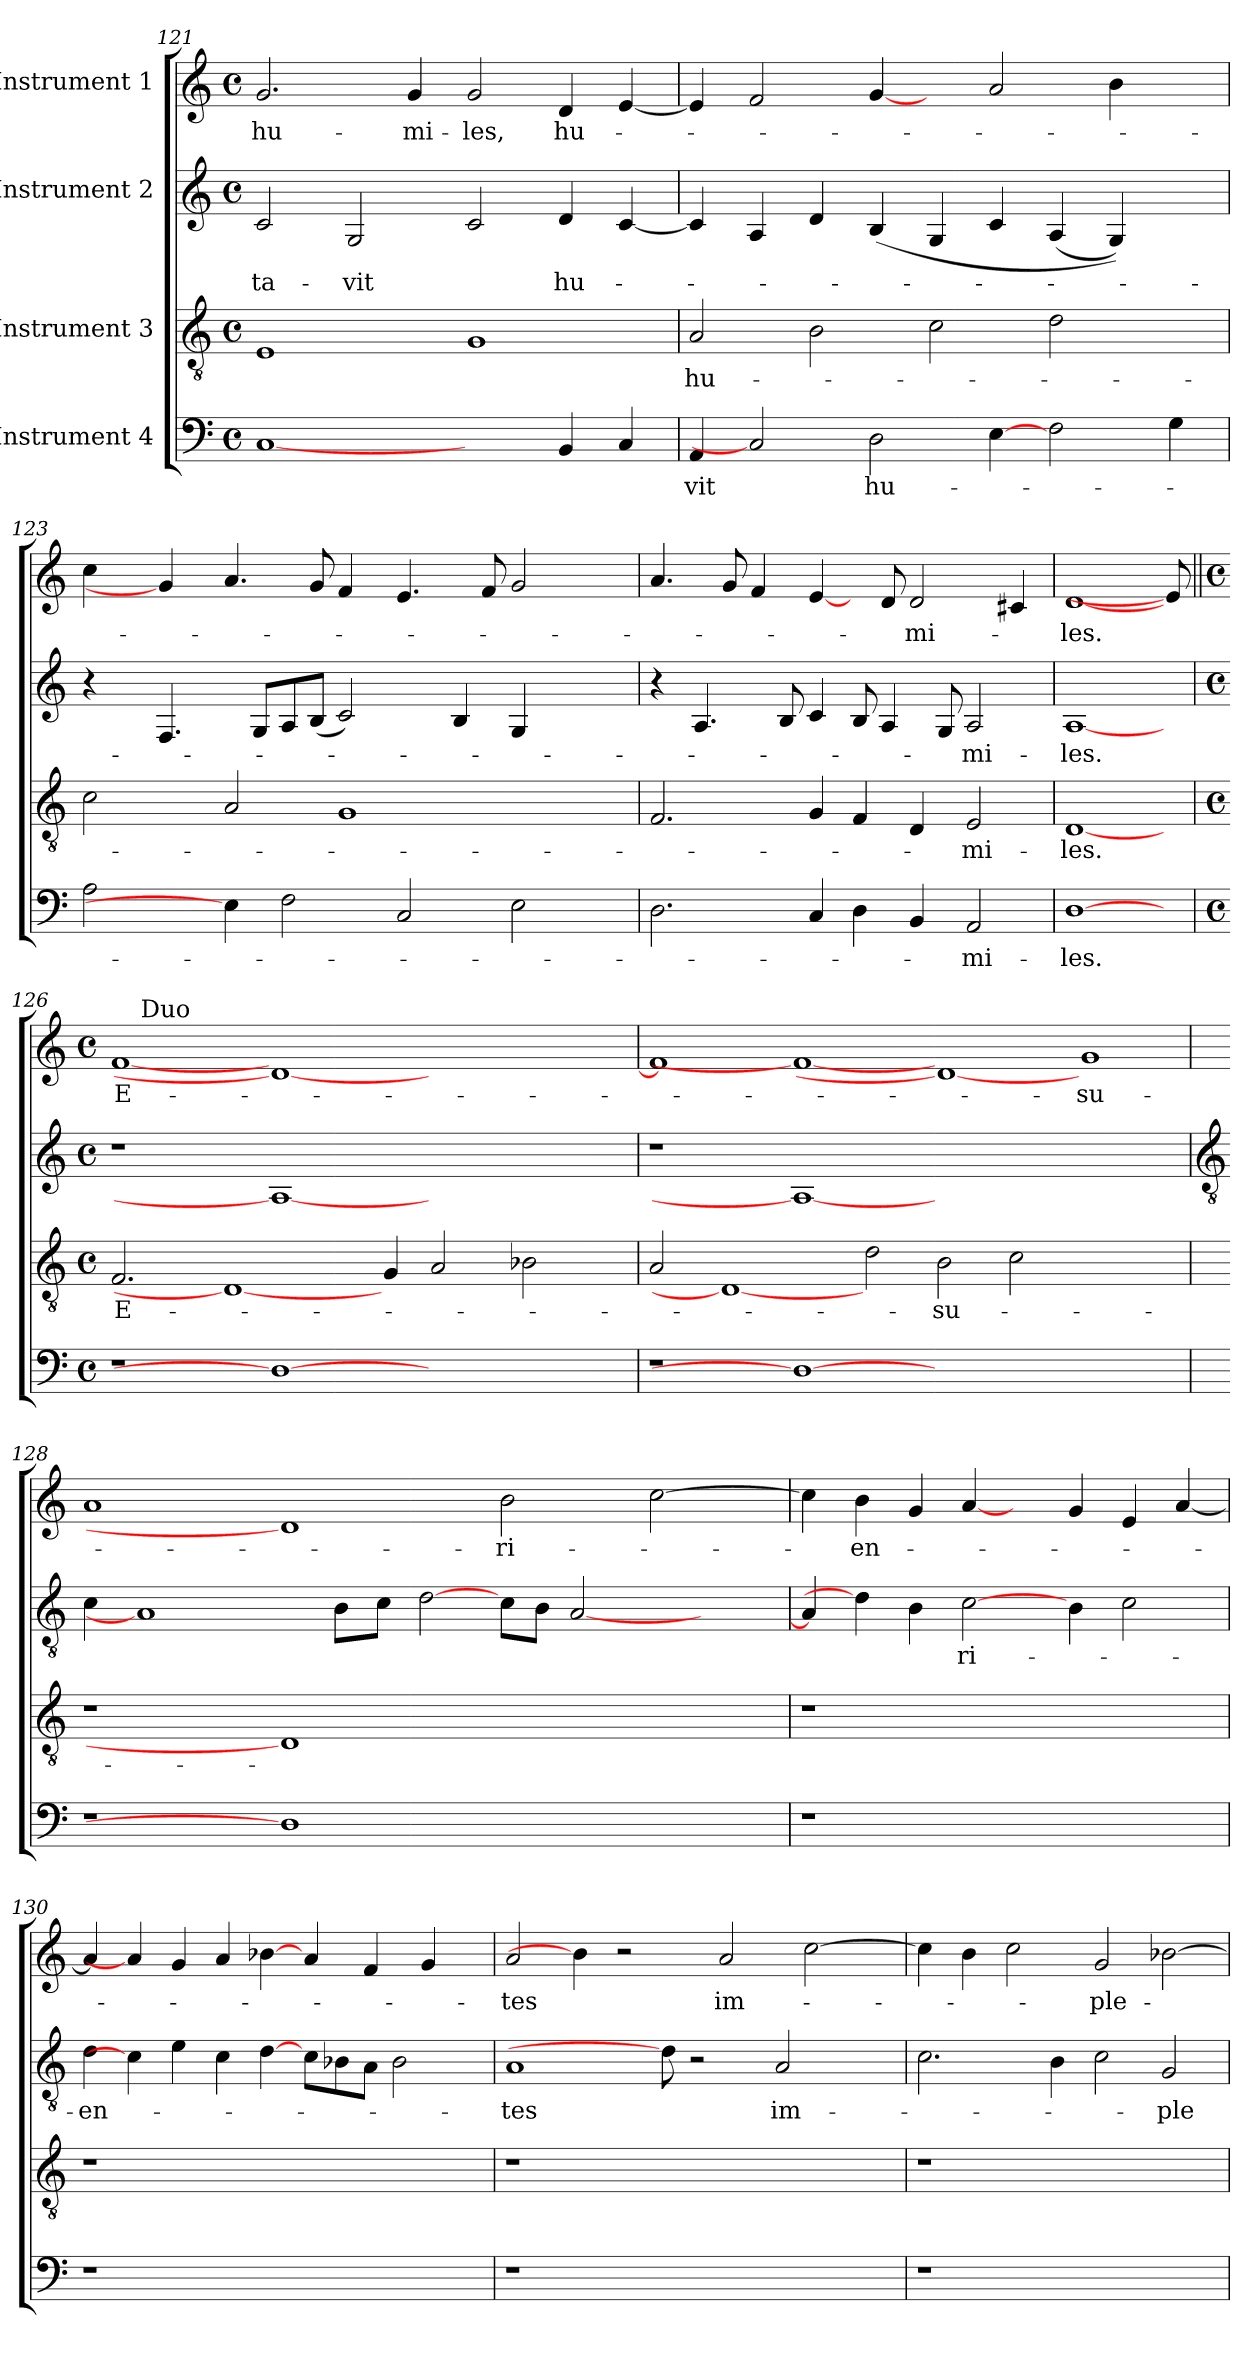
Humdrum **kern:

**kern	**text	**kern	**text	**kern	**text	**kern	**text
*part4	*part4	*part3	*part3	*part2	*part2	*part1	*part1
*staff4	*staff4	*staff3	*staff3	*staff2	*staff2	*staff1	*staff1
*I"Instrument 4	*	*I"Instrument 3	*	*I"Instrument 2	*	*I"Instrument 1	*
*clefF4	*	*clefGv2	*	*clefG2	*	*clefG2	*
*M4/4	*	*M4/4	*	*M4/4	*	*M4/4	*
*met(c)	*	*met(c)	*	*met(c)	*	*met(c)	*
=121	=121	=121	=121	=121	=121	=121	=121
!	!	!	!	!	!LO:LY:b:cj	!	!LO:LY:b:cj
[1C	.	1E	.	2c/	-ta-	2.g/	hu-
!	!	!	!	!	!LO:LY:b:cj	!	!
.	.	.	.	2G/	-vit	.	.
!	!	!	!	!	!	!	!LO:LY:b:cj
.	.	.	.	.	.	4g/	-mi-
!	!	!	!	!	!	!	!LO:LY:b:cj
2ryy	.	1G	.	2c/	.	2g/	-les,
!	!	!	!	!	!LO:LY:b:cj	!	!LO:LY:b:cj
4BB/	.	.	.	4d/	hu-	4d/	hu-
4C/	.	.	.	[<4c/	.	[<4e/	.
=122	=122	=122	=122	=122	=122	=122	=122
!	!LO:LY:b:cj	!	!LO:LY:b:cj	!	!	!	!
4AA/	-vit	2A/	hu-	4c/]	.	4e/]	.
2C]	.	.	.	4A/	.	2f/	.
.	.	2B\	.	4d/	.	.	.
!	!LO:LY:b:cj	!	!	!	!	!	!
2D\	hu-	.	.	(>4B/	.	[4g/	.
.	.	2c\	.	4G/	.	4ryy	.
[4E\	.	.	.	4c/	.	2a/	.
2F\	.	2d\	.	(<4A/	.	.	.
.	.	.	.	4G/))	.	4b\	.
4G\	.	4ryy	.	4ryy	.	4ryy	.
!!LO:LB:g=z
=123	=123	=123	=123	=123	=123	=123	=123
*	*	*^	*	*^	*	*^	*
2A\	.	2c\	4ryy	.	4r	8..ryy	.	4cc\	8ryy	.
.	.	.	.	.	.	.	.	.	16ryy	.
.	.	.	.	.	.	.	.	.	64ryy	.
.	.	.	.	.	.	.	.	.	1ryy	.
.	.	.	.	.	.	1ryy	.	.	.	.
.	.	.	8ryy	.	4.F/	.	.	4g/]	.	.
.	.	.	32.ryy	.	.	.	.	.	.	.
.	.	.	1ryy	.	.	.	.	.	.	.
4E\]	.	2A/	.	.	.	.	.	4.a/	.	.
.	.	.	.	.	8G/L	.	.	.	.	.
2F\	.	.	.	.	8A/	.	.	.	.	.
.	.	.	.	.	(>8B/J	.	.	8g/	.	.
.	.	1G	.	.	2c/)	.	.	4f/	.	.
.	.	.	.	.	.	.	.	.	1ryy	.
.	.	.	.	.	.	1ryy	.	.	.	.
2C/	.	.	.	.	.	.	.	4.e/	.	.
.	.	.	2ryy	.	.	.	.	.	.	.
.	.	.	.	.	4B/	.	.	.	.	.
.	.	.	.	.	.	.	.	8f/	.	.
2E\	.	.	.	.	4G/	.	.	2g/	.	.
.	.	.	4ryy	.	.	.	.	.	.	.
.	.	4ryy	.	.	4ryy	.	.	.	.	.
.	.	.	16ryy	.	.	.	.	.	.	.
.	.	.	.	.	.	.	.	.	32.ryy	.
.	.	.	.	.	.	32ryy	.	.	.	.
.	.	.	64ryy	.	.	.	.	.	.	.
*	*	*v	*v	*	*	*	*	*v	*v	*
*	*	*	*	*v	*v	*	*	*
=124	=124	=124	=124	=124	=124	=124	=124
2.D\	.	2.F/	.	4r	.	4.a/	.
.	.	.	.	4.A/	.	.	.
.	.	.	.	.	.	8g/	.
.	.	.	.	.	.	4f/	.
.	.	.	.	8B/	.	.	.
4C/	.	4G/	.	4c/	.	[4e/	.
4D\	.	4F/	.	8B/	.	8ryy	.
.	.	.	.	4A/	.	8d/	.
!	!	!	!	!	!	!	!LO:LY:b:cj
4BB/	.	4D/	.	.	.	2d/	-mi-
.	.	.	.	8G/	.	.	.
!	!LO:LY:b:cj	!	!LO:LY:b:cj	!	!LO:LY:b:cj	!	!
2AA/	-mi-	2E/	-mi-	2A/	-mi-	.	.
.	.	.	.	.	.	4c#/	.
=125	=125	=125	=125	=125	=125	=125	=125
!	!LO:LY:b:cj	!	!LO:LY:b:cj	!	!LO:LY:b:cj	!	!LO:LY:b:cj
[1D\	-les.	[1D/	-les.	[1A/	-les.	[1d/	-les.
8ryy	.	8ryy	.	8ryy	.	8e/]	.
=126	=126||	=126	=126||	=126	=126||	=126||	=126||
*M4/4	*	*M4/4	*	*M4/4	*	*M4/4	*
*met(c)	*	*met(c)	*	*met(c)	*	*met(c)	*
!	!	!	!LO:LY:b:cj	!	!	!	!LO:LY:b:rj
*	*	*	*	*	*	*^	*
1r	.	2.F/	E-	1r	.	[<1f	16..ryy	E-
!	!	!	!	!	!	!	!LO:TX:a:t=Duo	!
.	.	.	.	.	.	.	1ryy	.
.	.	1D/_	.	.	.	.	.	.
1D\_	.	.	.	1A/_	.	1d/_	.	.
.	.	.	.	.	.	.	1ryy	.
.	.	4G/	.	.	.	.	.	.
1ryy	.	2A/	.	1ryy	.	1ryy	.	.
.	.	.	.	.	.	.	2ryy	.
.	.	2B-X\	.	.	.	.	.	.
.	.	.	.	.	.	.	4ryy	.
.	.	.	.	.	.	.	8ryy	.
.	.	.	.	.	.	.	64ryy	.
*	*	*	*	*	*	*v	*v	*
=127	=127	=127	=127	=127	=127	=127	=127
1r	.	2A/	.	1r	.	1f]	.
.	.	1D/_	.	.	.	.	.
1D\_	.	.	.	1A/_	.	1f_	.
.	.	2d\	.	.	.	.	.
!	!	!	!LO:LY:b:cj	!	!	!	!
0ryy	.	2B\	-su-	0ryy	.	1d/_	.
.	.	2c\	.	.	.	.	.
!	!	!	!	!	!	!	!LO:LY:b:cj
.	.	1ryy	.	.	.	1g	-su-
!!LO:PB:g=z
=128	=128	=128	=128	=128	=128	=128	=128
*	*	*	*	*clefGv2	*	*	*
*	*	*	*	*^	*	*^	*
1r	.	1r	.	4c\	4ryy	.	1a	4ryy	.
.	.	.	.	1A/]	16..ryy	.	.	8ryy	.
.	.	.	.	.	1ryy	.	.	.	.
.	.	.	.	.	.	.	.	64ryy	.
.	.	.	.	.	.	.	.	1ryy	.
1D\]	.	1D/]	.	.	.	.	1d/]	.	.
.	.	.	.	8B\L	.	.	.	.	.
.	.	.	.	.	1ryy	.	.	.	.
.	.	.	.	8c\J	.	.	.	.	.
.	.	.	.	.	.	.	.	1ryy	.
.	.	.	.	[2d\	.	.	.	.	.
!	!	!	!	!	!	!	!	!	!LO:LY:b:cj
1ryy	.	1ryy	.	8c\L	.	.	2b\	.	-ri-
.	.	.	.	8B\J	.	.	.	.	.
.	.	.	.	[<2A/	.	.	.	.	.
.	.	.	.	.	2ryy	.	.	.	.
.	.	.	.	.	.	.	.	2ryy	.
.	.	.	.	.	.	.	[>2cc\	.	.
.	.	.	.	4ryy	.	.	.	.	.
.	.	.	.	.	8ryy	.	.	.	.
.	.	.	.	.	.	.	.	16..ryy	.
.	.	.	.	.	64ryy	.	.	.	.
*	*	*	*	*v	*v	*	*	*	*
*	*	*	*	*	*	*v	*v	*
=129	=129	=129	=129	=129	=129	=129	=129
1r	.	1r	.	4A/]	.	4cc\]	.
!	!	!	!	!	!	!	!LO:LY:b:cj
.	.	.	.	4d\]	.	4b\	-en-
.	.	.	.	4B\	.	4g/	.
!	!	!	!	!	!LO:LY:b:cj	!	!
.	.	.	.	[2c\	ri-	[4a/	.
1ryy	.	1ryy	.	.	.	4ryy	.
.	.	.	.	4B\	.	4g/	.
.	.	.	.	2c\	.	4e/	.
.	.	.	.	.	.	[<4a/	.
=130	=130	=130	=130	=130	=130	=130	=130
!	!	!	!	!	!LO:LY:b:cj	!	!
1r	.	1r	.	4d\	-en-	4a/]	.
.	.	.	.	4c\]	.	4a/]	.
.	.	.	.	4e\	.	4g/	.
.	.	.	.	4c\	.	4a/	.
1ryy	.	1ryy	.	[4d\	.	[4b-X\	.
.	.	.	.	8c\L	.	4a/	.
.	.	.	.	8B-\	.	.	.
.	.	.	.	8A\J	.	4f/	.
.	.	.	.	2B-\	.	.	.
.	.	.	.	.	.	4g/	.
8ryy	.	8ryy	.	.	.	8ryy	.
=131	=131	=131	=131	=131	=131	=131	=131
!	!	!	!	!	!LO:LY:b:cj	!	!LO:LY:b:cj
1r	.	1r	.	1A	-tes	2a/	-tes
.	.	.	.	.	.	4b-\]	.
.	.	.	.	.	.	2r	.
1ryy	.	1ryy	.	8d\]	.	.	.
.	.	.	.	2r	.	.	.
!	!	!	!	!	!	!	!LO:LY:b:cj
.	.	.	.	.	.	2a/	im-
!	!	!	!	!	!LO:LY:b:cj	!	!
.	.	.	.	2A/	im-	.	.
.	.	.	.	.	.	[>2cc\	.
4ryy	.	4ryy	.	.	.	.	.
.	.	.	.	8ryy	.	.	.
=132	=132	=132	=132	=132	=132	=132	=132
1r	.	1r	.	2.c\	.	4cc\]	.
.	.	.	.	.	.	4b\	.
.	.	.	.	.	.	2cc\	.
.	.	.	.	4B\	.	.	.
!	!	!	!	!	!	!	!LO:LY:b
1ryy	.	1ryy	.	2c\	.	2g/	-ple-
!	!	!	!	!	!LO:LY:b	!	!
.	.	.	.	2G/	-ple	[<2b-X\	.
=	=	=	=	=	=	=	=
*-	*-	*-	*-	*-	*-	*-	*-
